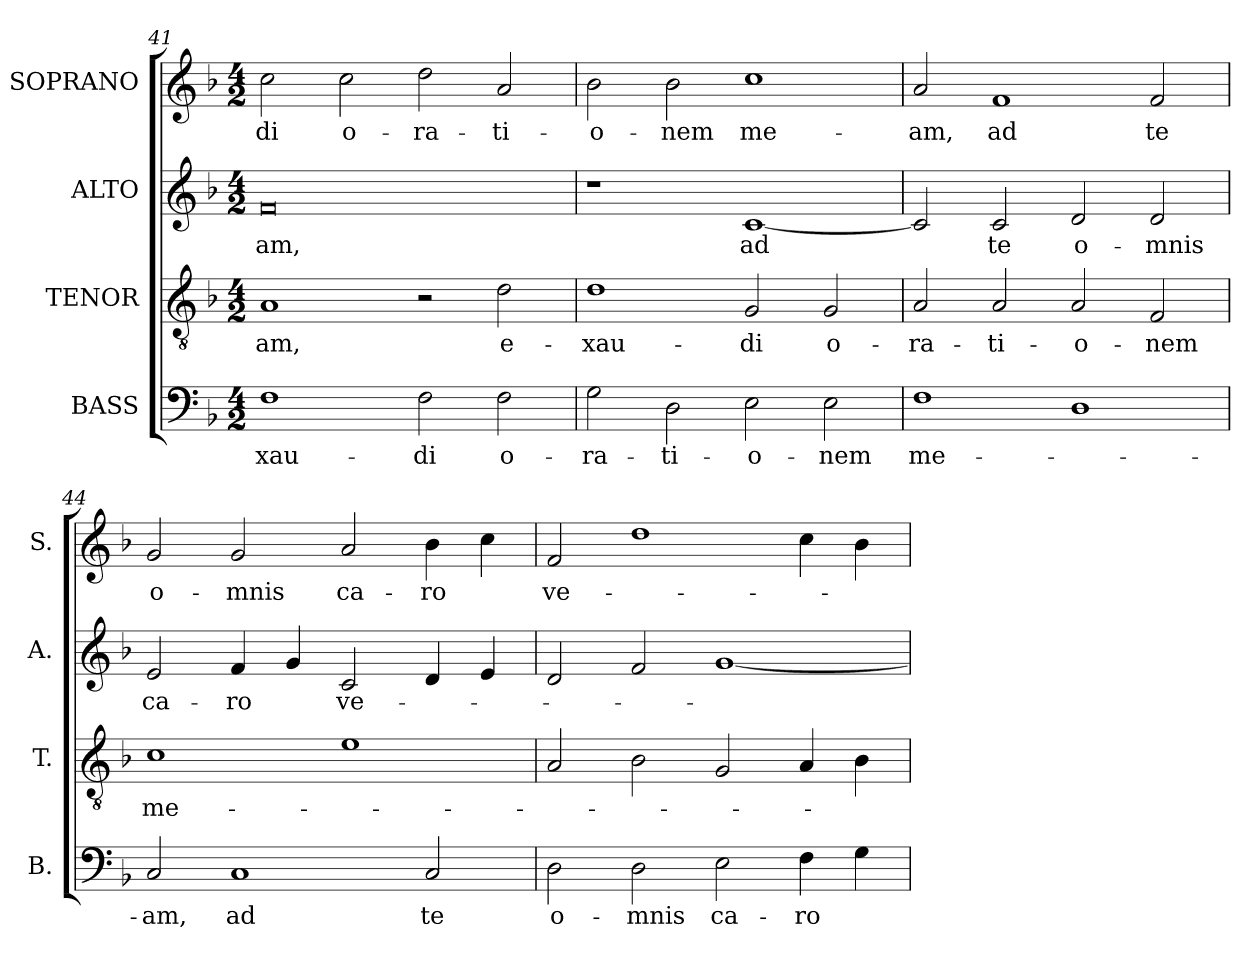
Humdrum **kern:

**kern	**text	**kern	**text	**kern	**text	**kern	**text
*part4	*part4	*part3	*part3	*part2	*part2	*part1	*part1
*staff4	*staff4	*staff3	*staff3	*staff2	*staff2	*staff1	*staff1
*I"BASS	*	*I"TENOR	*	*I"ALTO	*	*I"SOPRANO	*
*I'B.	*	*I'T.	*	*I'A.	*	*I'S.	*
*clefF4	*	*clefGv2	*	*clefG2	*	*clefG2	*
*	*	*ITrd7c12	*	*	*	*	*
*k[b-]	*	*k[b-]	*	*k[b-]	*	*k[b-]	*
*F:	*	*F:	*	*F:	*	*F:	*
*M4/2	*	*M4/2	*	*M4/2	*	*M4/2	*
=41	=41	=41	=41	=41	=41	=41	=41
!	!LO:LY:b:color=#000000	!	!	!	!	!	!
!	!	!	!LO:LY:b:color=#000000	!	!	!	!
!	!	!	!	!	!LO:LY:b:color=#000000	!	!
!	!	!	!	!	!	!	!LO:LY:b:color=#000000
1Fi	xau-	1AAi	-am,	0fi	-am,	2cci\	-di
!	!	!	!	!	!	!	!LO:LY:b:color=#000000
.	.	.	.	.	.	2cci\	o-
!	!LO:LY:b:color=#000000	!	!	!	!	!	!
!	!	!	!	!	!	!	!LO:LY:b:color=#000000
2Fi\	-di	2r	.	.	.	2ddi\	-ra-
!	!LO:LY:b:color=#000000	!	!	!	!	!	!
!	!	!	!LO:LY:b:color=#000000	!	!	!	!
!	!	!	!	!	!	!	!LO:LY:b:color=#000000
2Fi\	o-	2Di\	e-	.	.	2ai/	-ti-
=42	=42	=42	=42	=42	=42	=42	=42
!	!LO:LY:b:color=#000000	!	!	!	!	!	!
!	!	!	!LO:LY:b:color=#000000	!	!	!	!
!	!	!	!	!	!	!	!LO:LY:b:color=#000000
2Gi\	-ra-	1Di	-xau-	1r	.	2b-i\	-o-
!	!LO:LY:b:color=#000000	!	!	!	!	!	!
!	!	!	!	!	!	!	!LO:LY:b:color=#000000
2Di\	-ti-	.	.	.	.	2b-i\	-nem
!	!LO:LY:b:color=#000000	!	!	!	!	!	!
!	!	!	!LO:LY:b:color=#000000	!	!	!	!
!	!	!	!	!	!LO:LY:b:color=#000000	!	!
!	!	!	!	!	!	!	!LO:LY:b:color=#000000
2Ei\	-o-	2GGi/	-di	[1ci	ad	1cci	me-
!	!LO:LY:b:color=#000000	!	!	!	!	!	!
!	!	!	!LO:LY:b:color=#000000	!	!	!	!
2Ei\	-nem	2GGi/	o-	.	.	.	.
=43	=43	=43	=43	=43	=43	=43	=43
!	!LO:LY:b:color=#000000	!	!	!	!	!	!
!	!	!	!LO:LY:b:color=#000000	!	!	!	!
!	!	!	!	!	!	!	!LO:LY:b:color=#000000
1Fi	me-	2AAi/	-ra-	2ci/]	.	2ai/	-am,
!	!	!	!LO:LY:b:color=#000000	!	!	!	!
!	!	!	!	!	!LO:LY:b:color=#000000	!	!
!	!	!	!	!	!	!	!LO:LY:b:color=#000000
.	.	2AAi/	-ti-	2ci/	te	1fi	ad
!	!	!	!LO:LY:b:color=#000000	!	!	!	!
!	!	!	!	!	!LO:LY:b:color=#000000	!	!
1Di	.	2AAi/	-o-	2di/	o-	.	.
!	!	!	!LO:LY:b:color=#000000	!	!	!	!
!	!	!	!	!	!LO:LY:b:color=#000000	!	!
!	!	!	!	!	!	!	!LO:LY:b:color=#000000
.	.	2FFi/	-nem	2di/	-mnis	2fi/	te
=44	=44	=44	=44	=44	=44	=44	=44
!	!LO:LY:b:color=#000000	!	!	!	!	!	!
!	!	!	!LO:LY:b:color=#000000	!	!	!	!
!	!	!	!	!	!LO:LY:b:color=#000000	!	!
!	!	!	!	!	!	!	!LO:LY:b:color=#000000
2Ci/	-am,	1Ci	me-	2ei/	ca-	2gi/	o-
!	!LO:LY:b:color=#000000	!	!	!	!	!	!
!	!	!	!	!	!LO:LY:b:color=#000000	!	!
!	!	!	!	!	!	!	!LO:LY:b:color=#000000
1Ci	ad	.	.	4fi/	-ro	2gi/	-mnis
.	.	.	.	4gi/	.	.	.
!	!	!	!	!	!LO:LY:b:color=#000000	!	!
!	!	!	!	!	!	!	!LO:LY:b:color=#000000
.	.	1Ei	.	2ci/	ve-	2ai/	ca-
!	!LO:LY:b:color=#000000	!	!	!	!	!	!
!	!	!	!	!	!	!	!LO:LY:b:color=#000000
2Ci/	te	.	.	4di/	.	4b-i\	-ro
.	.	.	.	4ei/	.	4cci\	.
=45	=45	=45	=45	=45	=45	=45	=45
!	!LO:LY:b:color=#000000	!	!	!	!	!	!
!	!	!	!	!	!	!	!LO:LY:b:color=#000000
2Di\	o-	2AAi/	.	2di/	.	2fi/	ve-
!	!LO:LY:b:color=#000000	!	!	!	!	!	!
2Di\	-mnis	2BB-i\	.	2fi/	.	1ddi	.
!	!LO:LY:b:color=#000000	!	!	!	!	!	!
2Ei\	ca-	2GGi/	.	[1gi	.	.	.
!	!LO:LY:b:color=#000000	!	!	!	!	!	!
4Fi\	-ro	4AAi/	.	.	.	4cci\	.
4Gi\	.	4BB-i\	.	.	.	4b-i\	.
=	=	=	=	=	=	=	=
*-	*-	*-	*-	*-	*-	*-	*-
